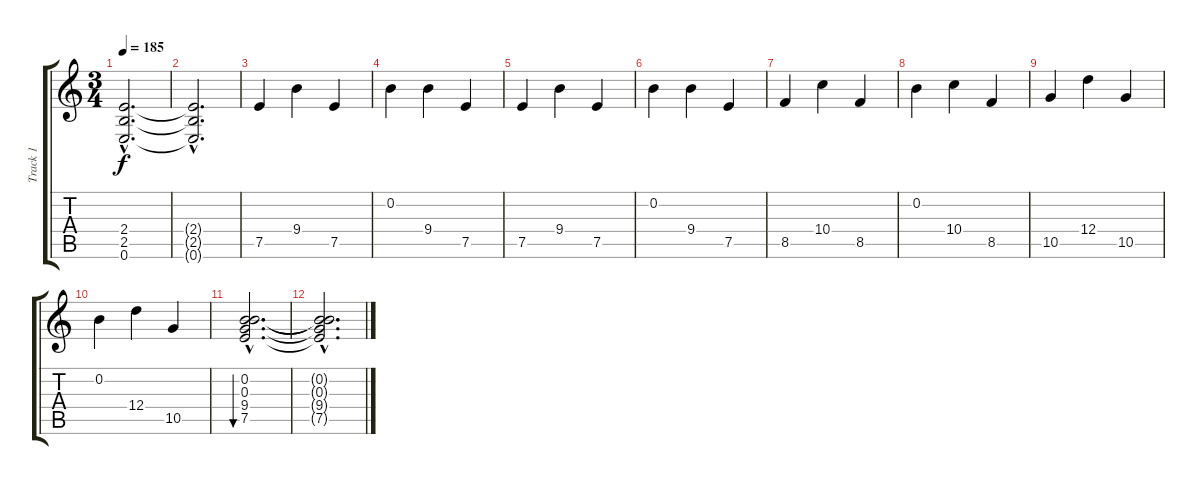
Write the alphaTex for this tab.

\track ("Track 1" "Track 1") {instrument distortionguitar}
\staff {score tabs}
\tuning (E4 B3 G3 D3 A2 E2) {hide}
\ts (3 4)
\tempo 185
\clef g2
\ks c
(2.4{hac} 2.5{hac} 0.6{hac}).2{d dy f} |
(2.4{hac t} 2.5{hac t} 0.6{hac t}).2{d} |
7.5.4{instrument electricguitarclean} 9.4.4 7.5.4 |
0.2.4 9.4.4 7.5.4 |
7.5.4 9.4.4 7.5.4 |
0.2.4 9.4.4 7.5.4 |
8.5.4 10.4.4 8.5.4 |
0.2.4 10.4.4 8.5.4 |
10.5.4 12.4.4 10.5.4 |
0.2.4 12.4.4 10.5.4 |
(0.2{hac} 0.3{hac} 9.4{hac} 7.5{hac}).2{d bu 480} |
(0.2{hac t} 0.3{hac t} 9.4{hac t} 7.5{hac t}).2{d}
